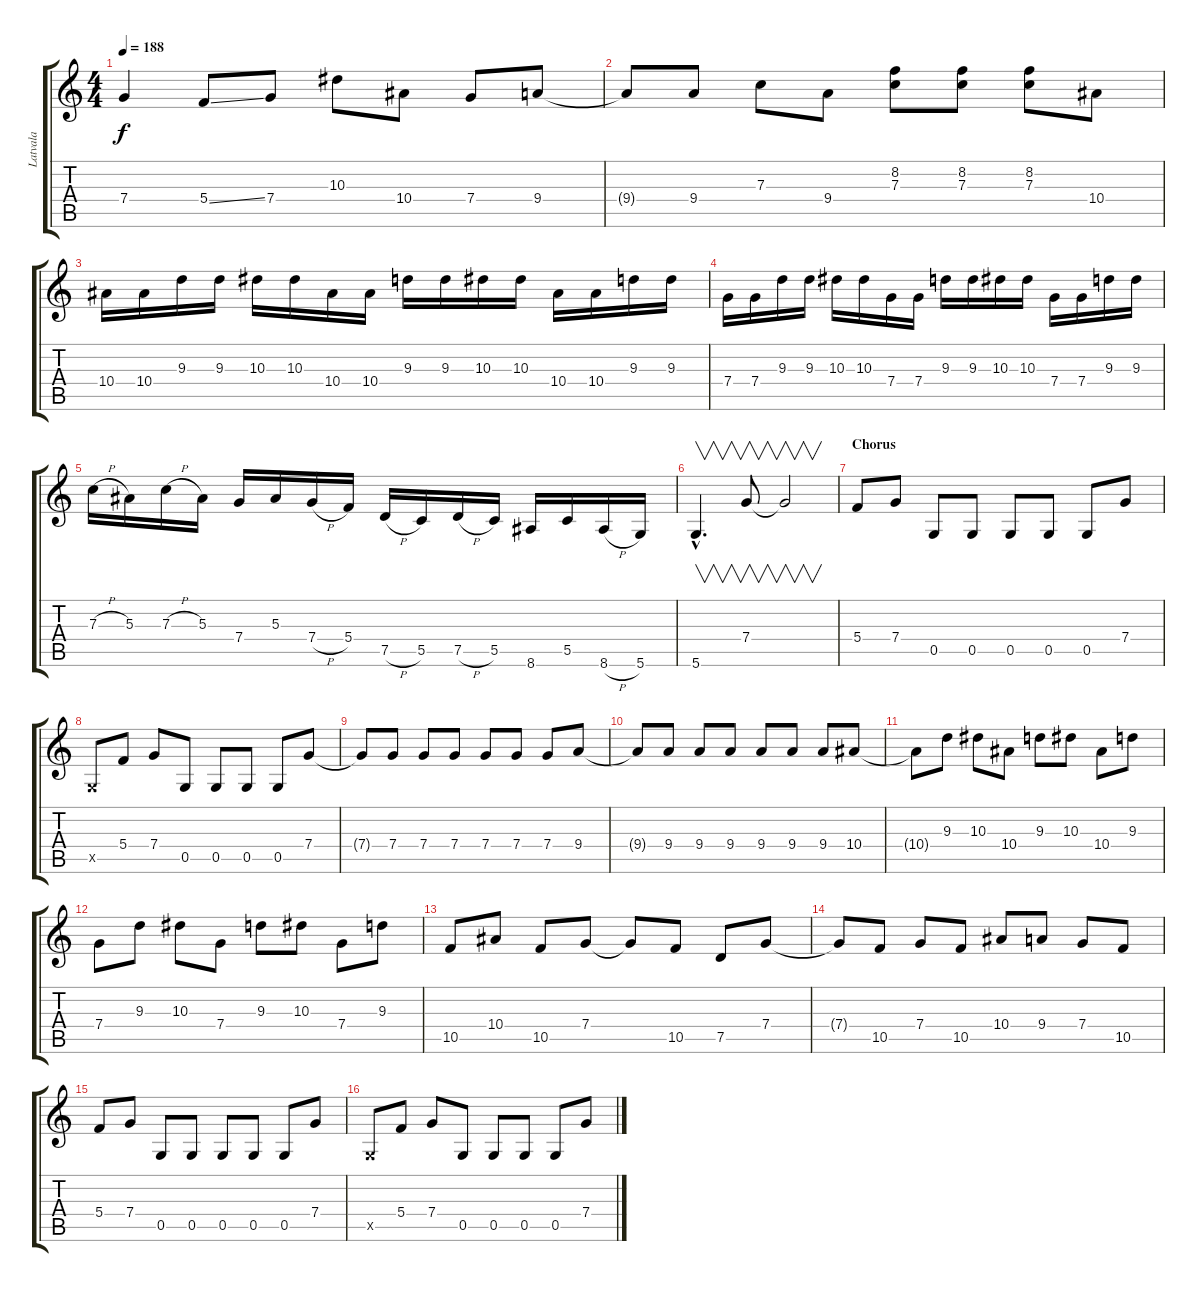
\track ("Latvala" "Latvala") {instrument overdrivenguitar}
\staff {score tabs}
\tuning (D4 A3 F3 C3 G2 D2) {hide}
\ts (4 4)
\tempo 188
\clef g2
\ks c
7.4{t}.4{dy f} 5.4{ss}.8 7.4.8 10.3.8 10.4.8 7.4.8 9.4.8 |
9.4{t}.8 9.4.8 7.3.8 9.4.8 (8.2 7.3).8 (8.2 7.3).8 (8.2 7.3).8 10.4.8 |
10.4.16 10.4.16 9.3.16 9.3.16 10.3.16 10.3.16 10.4.16 10.4.16 9.3.16 9.3.16 10.3.16 10.3.16 10.4.16 10.4.16 9.3.16 9.3.16 |
7.4.16 7.4.16 9.3.16 9.3.16 10.3.16 10.3.16 7.4.16 7.4.16 9.3.16 9.3.16 10.3.16 10.3.16 7.4.16 7.4.16 9.3.16 9.3.16 |
7.3{h}.16 5.3.16 7.3{h}.16 5.3.16 7.4.16 5.3.16 7.4{h}.16 5.4.16 7.5{h}.16 5.5.16 7.5{h}.16 5.5.16 8.6.16 5.5.16 8.6{h}.16 5.6.16 |
5.6{hac}.4{v d instrument guitarharmonics} 7.4.8{v} 7.4{t}.2{v} |
\section ("" "Chorus")
5.4.8{instrument overdrivenguitar} 7.4.8 0.5.8 0.5.8 0.5.8 0.5.8 0.5.8 7.4.8 |
0.5{x}.8 5.4.8 7.4.8 0.5.8 0.5.8 0.5.8 0.5.8 7.4.8 |
7.4{t}.8 7.4.8 7.4.8 7.4.8 7.4.8 7.4.8 7.4.8 9.4.8 |
9.4{t}.8 9.4.8 9.4.8 9.4.8 9.4.8 9.4.8 9.4.8 10.4.8 |
10.4{t}.8 9.3.8 10.3.8 10.4.8 9.3.8 10.3.8 10.4.8 9.3.8 |
7.4.8 9.3.8 10.3.8 7.4.8 9.3.8 10.3.8 7.4.8 9.3.8 |
10.5.8 10.4.8 10.5.8 7.4.8 7.4{t}.8 10.5.8 7.5.8 7.4.8 |
7.4{t}.8 10.5.8 7.4.8 10.5.8 10.4.8 9.4.8 7.4.8 10.5.8 |
5.4.8 7.4.8 0.5.8 0.5.8 0.5.8 0.5.8 0.5.8 7.4.8 |
0.5{x}.8 5.4.8 7.4.8 0.5.8 0.5.8 0.5.8 0.5.8 7.4.8
